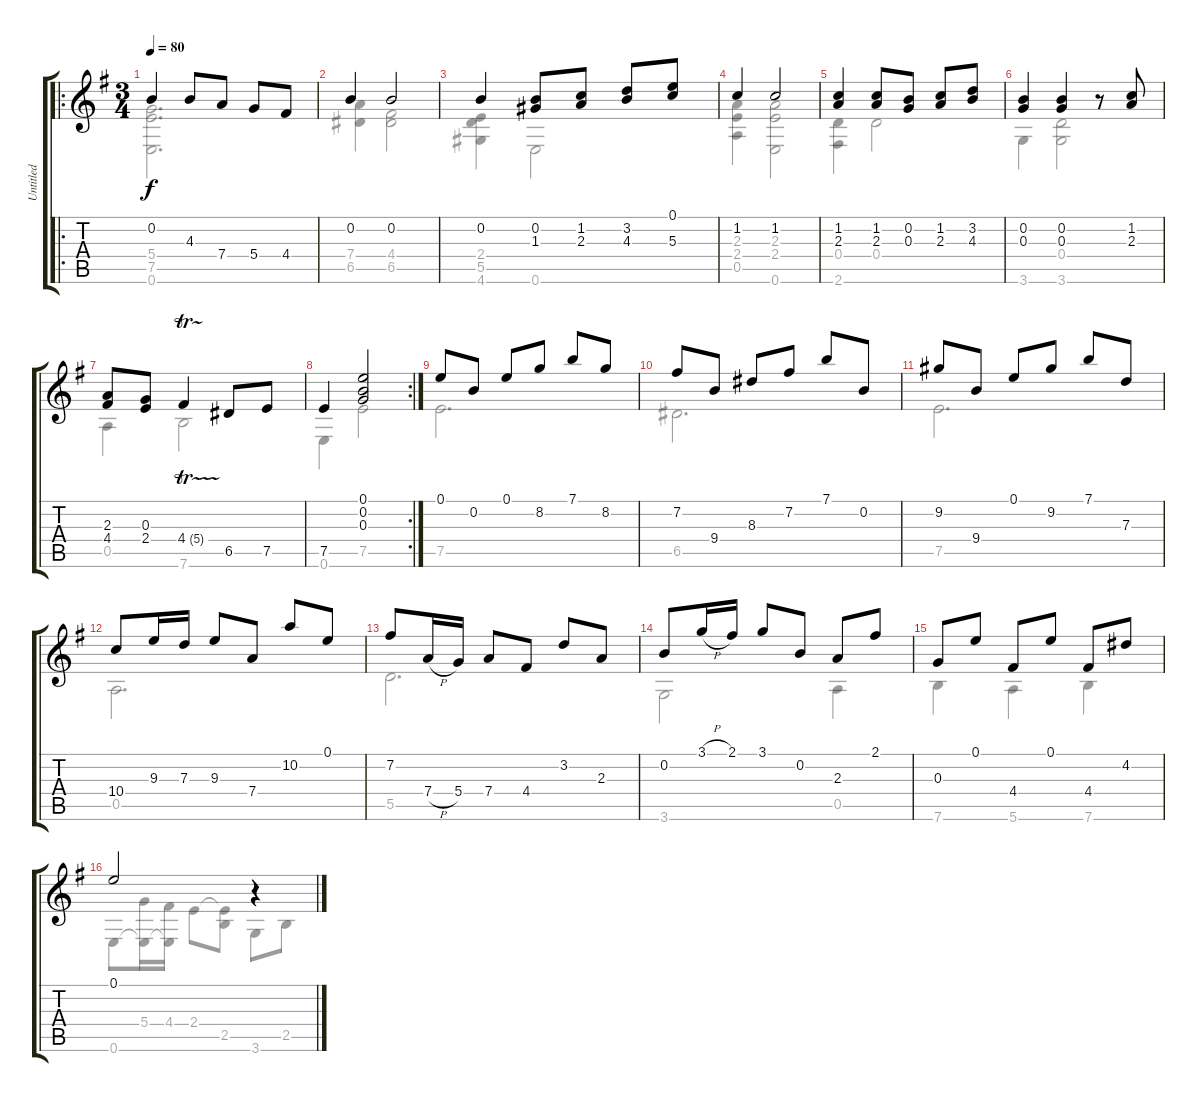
\track ("Untitled" "Untitled") {instrument acousticguitarnylon}
\staff {score tabs}
\tuning (E4 B3 G3 D3 A2 E2) {hide}
\voice
\ro
\ts (3 4)
\tempo 80
\clef g2
\ks g
0.2.4{dy f instrument acousticguitarnylon} 4.3.8 7.4.8 5.4.8 4.4.8 |
0.2.4 0.2.2 |
0.2.4 (0.2 1.3).8 (1.2 2.3).8 (3.2 4.3).8 (0.1 5.3).8 |
1.2.4 1.2.2 |
(1.2 2.3).4 (1.2 2.3).8 (0.2 0.3).8 (1.2 2.3).8 (3.2 4.3).8 |
(0.2 0.3).4 (0.2 0.3).4 r.8 (1.2 2.3).8 |
(2.3 4.4).8 (0.3 2.4).8 4.4{tr (5 32)}.4 6.5.8 7.5.8 |
\rc 2
7.5.4 (0.1 0.2 0.3).2 |
0.1.8 0.2.8 0.1.8 8.2.8 7.1.8 8.2.8 |
7.2.8 9.4.8 8.3.8 7.2.8 7.1.8 0.2.8 |
9.2.8 9.4.8 0.1.8 9.2.8 7.1.8 7.3.8 |
10.4.8 9.3.16 7.3.16 9.3.8 7.4.8 10.2.8 0.1.8 |
7.2.8 7.4{h}.16 5.4.16 7.4.8 4.4.8 3.2.8 2.3.8 |
0.2.8 3.1{h}.16 2.1.16 3.1.8 0.2.8 2.3.8 2.1.8 |
0.3.8 0.1.8 4.4.8 0.1.8 4.4.8 4.2.8 |
0.1.2 r.4
\voice
\clef g2
\ottava regular
\simile none
\ks g
(5.4 7.5 0.6).2{d dy f} |
(7.4 6.5).4 (4.4 6.5).2 |
(2.4 5.5 4.6).4 0.6.2 |
(2.3 2.4 0.5).4 (2.3 2.4 0.6).2 |
(0.4 2.6).4 0.4.2 |
3.6.4 (0.4 3.6).2 |
0.5.4 7.6.2 |
0.6.4 7.5.2 |
7.5.2{d} |
6.5.2{d} |
7.5.2{d} |
0.5.2{d} |
5.5.2{d} |
3.6.2 0.5.4 |
7.6.4 5.6.4 7.6.4 |
0.6.8 (5.4 0.6{t}).16 (4.4 0.6{t}).16 2.4.8 (2.4{t} 2.5).8 3.6.8 2.5.8
